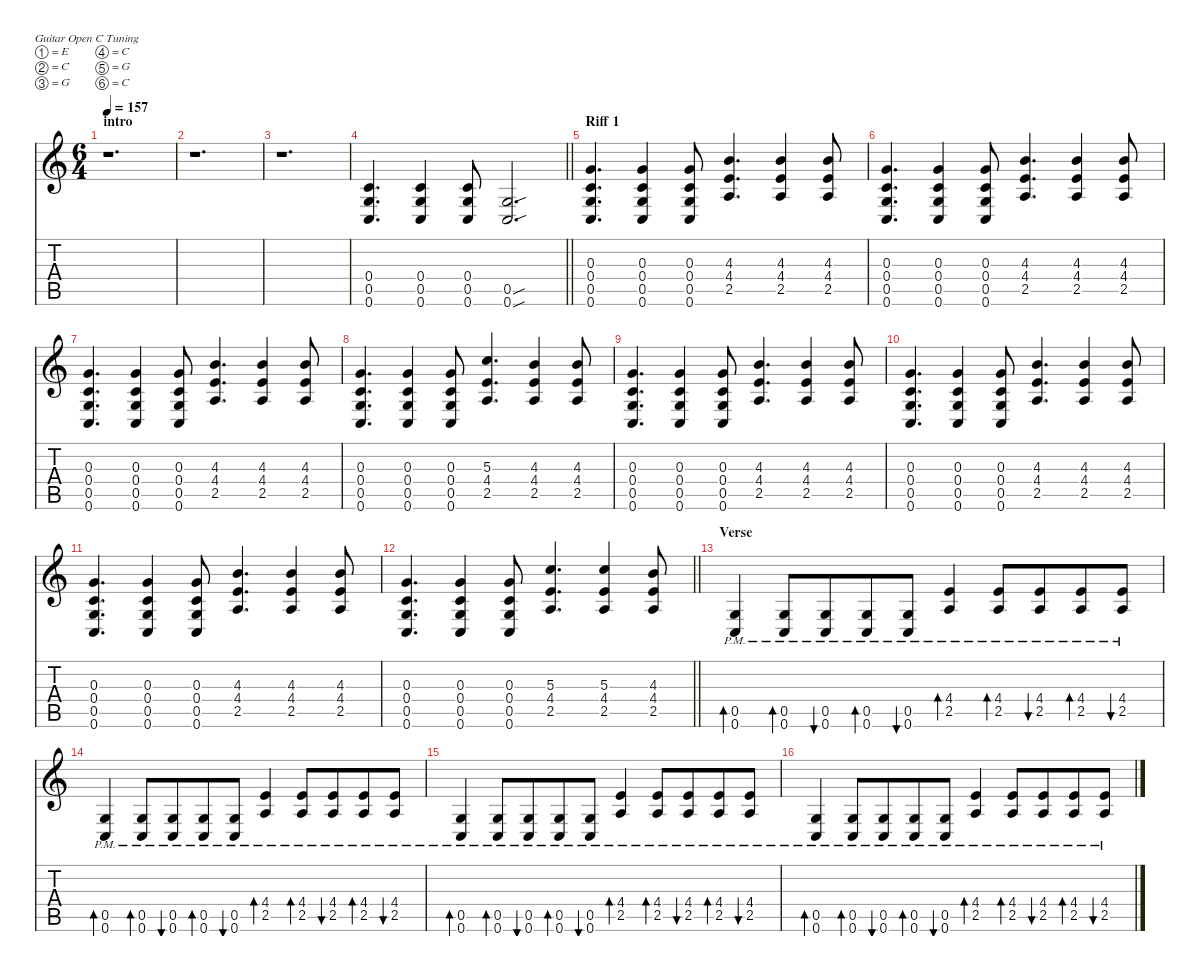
\defaultSystemsLayout 4
\hideDynamics
\bracketExtendMode nobrackets
\singleTrackTrackNamePolicy hidden
\multiTrackTrackNamePolicy hidden
\firstSystemTrackNameMode fullname
\firstSystemTrackNameOrientation horizontal
\otherSystemsTrackNameOrientation horizontal
\track ("Rythm" "dist.guit.") {defaultSystemsLayout 4 mute instrument distortionguitar}
\staff {score tabs}
\tuning (E4 C4 G3 C3 G2 C2)
\ts (6 4)
\beaming (8 6 6)
\section ("" "intro")
\tempo 157
\clef g2
\ks c
r.1{d dy f instrument distortionguitar beam Down} |
r.1{d beam Down} |
r.1{d beam Down} |
\barLineRight lightlight
(0.4 0.5 0.6).4{d beam Up} (0.4 0.5 0.6).4{beam Up} (0.4 0.5 0.6).8{beam Up} (0.5{sou} 0.6{sou}).2{d beam Up} |
\section ("" "Riff 1")
(0.3 0.4 0.5 0.6).4{d beam Up} (0.3 0.4 0.5 0.6).4{beam Up} (0.3 0.4 0.5 0.6).8{beam Up} (4.3 4.4 2.5).4{d beam Up} (4.3 4.4 2.5).4{beam Up} (4.3 4.4 2.5).8{beam Up} |
(0.3 0.4 0.5 0.6).4{d beam Up} (0.3 0.4 0.5 0.6).4{beam Up} (0.3 0.4 0.5 0.6).8{beam Up} (4.3 4.4 2.5).4{d beam Up} (4.3 4.4 2.5).4{beam Up} (4.3 4.4 2.5).8{beam Up} |
(0.3 0.4 0.5 0.6).4{d beam Up} (0.3 0.4 0.5 0.6).4{beam Up} (0.3 0.4 0.5 0.6).8{beam Up} (4.3 4.4 2.5).4{d beam Up} (4.3 4.4 2.5).4{beam Up} (4.3 4.4 2.5).8{beam Up} |
(0.3 0.4 0.5 0.6).4{d beam Up} (0.3 0.4 0.5 0.6).4{beam Up} (0.3 0.4 0.5 0.6).8{beam Up} (5.3 4.4 2.5).4{d beam Up} (4.3 4.4 2.5).4{beam Up} (4.3 4.4 2.5).8{beam Up} |
(0.3 0.4 0.5 0.6).4{d beam Up} (0.3 0.4 0.5 0.6).4{beam Up} (0.3 0.4 0.5 0.6).8{beam Up} (4.3 4.4 2.5).4{d beam Up} (4.3 4.4 2.5).4{beam Up} (4.3 4.4 2.5).8{beam Up} |
(0.3 0.4 0.5 0.6).4{d beam Up} (0.3 0.4 0.5 0.6).4{beam Up} (0.3 0.4 0.5 0.6).8{beam Up} (4.3 4.4 2.5).4{d beam Up} (4.3 4.4 2.5).4{beam Up} (4.3 4.4 2.5).8{beam Up} |
(0.3 0.4 0.5 0.6).4{d beam Up} (0.3 0.4 0.5 0.6).4{beam Up} (0.3 0.4 0.5 0.6).8{beam Up} (4.3 4.4 2.5).4{d beam Up} (4.3 4.4 2.5).4{beam Up} (4.3 4.4 2.5).8{beam Up} |
\barLineRight lightlight
(0.3 0.4 0.5 0.6).4{d beam Up} (0.3 0.4 0.5 0.6).4{beam Up} (0.3 0.4 0.5 0.6).8{beam Up} (5.3 4.4 2.5).4{d beam Up} (5.3 4.4 2.5).4{beam Up} (4.3 4.4 2.5).8{beam Up} |
\section ("" "Verse")
(0.5{pm} 0.6{pm}).4{bd 120 beam Up} (0.5{pm} 0.6{pm}).8{bd 120 beam Up} (0.5{pm} 0.6{pm}).8{bu 120 beam Up} (0.5{pm} 0.6{pm}).8{bd 120 beam Up} (0.5{pm} 0.6{pm}).8{bu 120 beam Up} (4.4{pm} 2.5{pm}).4{bd 120 beam Up} (4.4{pm} 2.5{pm}).8{bd 120 beam Up} (4.4{pm} 2.5{pm}).8{bu 120 beam Up} (4.4{pm} 2.5{pm}).8{bd 120 beam Up} (4.4{pm} 2.5{pm}).8{bu 120 beam Up} |
(0.5{pm} 0.6{pm}).4{bd 120 beam Up} (0.5{pm} 0.6{pm}).8{bd 120 beam Up} (0.5{pm} 0.6{pm}).8{bu 120 beam Up} (0.5{pm} 0.6{pm}).8{bd 120 beam Up} (0.5{pm} 0.6{pm}).8{bu 120 beam Up} (4.4{pm} 2.5{pm}).4{bd 120 beam Up} (4.4{pm} 2.5{pm}).8{bd 120 beam Up} (4.4{pm} 2.5{pm}).8{bu 120 beam Up} (4.4{pm} 2.5{pm}).8{bd 120 beam Up} (4.4{pm} 2.5{pm}).8{bu 120 beam Up} |
(0.5{pm} 0.6{pm}).4{bd 120 beam Up} (0.5{pm} 0.6{pm}).8{bd 120 beam Up} (0.5{pm} 0.6{pm}).8{bu 120 beam Up} (0.5{pm} 0.6{pm}).8{bd 120 beam Up} (0.5{pm} 0.6{pm}).8{bu 120 beam Up} (4.4{pm} 2.5{pm}).4{bd 120 beam Up} (4.4{pm} 2.5{pm}).8{bd 120 beam Up} (4.4{pm} 2.5{pm}).8{bu 120 beam Up} (4.4{pm} 2.5{pm}).8{bd 120 beam Up} (4.4{pm} 2.5{pm}).8{bu 120 beam Up} |
(0.5{pm} 0.6{pm}).4{bd 120 beam Up} (0.5{pm} 0.6{pm}).8{bd 120 beam Up} (0.5{pm} 0.6{pm}).8{bu 120 beam Up} (0.5{pm} 0.6{pm}).8{bd 120 beam Up} (0.5{pm} 0.6{pm}).8{bu 120 beam Up} (4.4{pm} 2.5{pm}).4{bd 120 beam Up} (4.4{pm} 2.5{pm}).8{bd 120 beam Up} (4.4{pm} 2.5{pm}).8{bu 120 beam Up} (4.4{pm} 2.5{pm}).8{bd 120 beam Up} (4.4{pm} 2.5{pm}).8{bu 120 beam Up}
